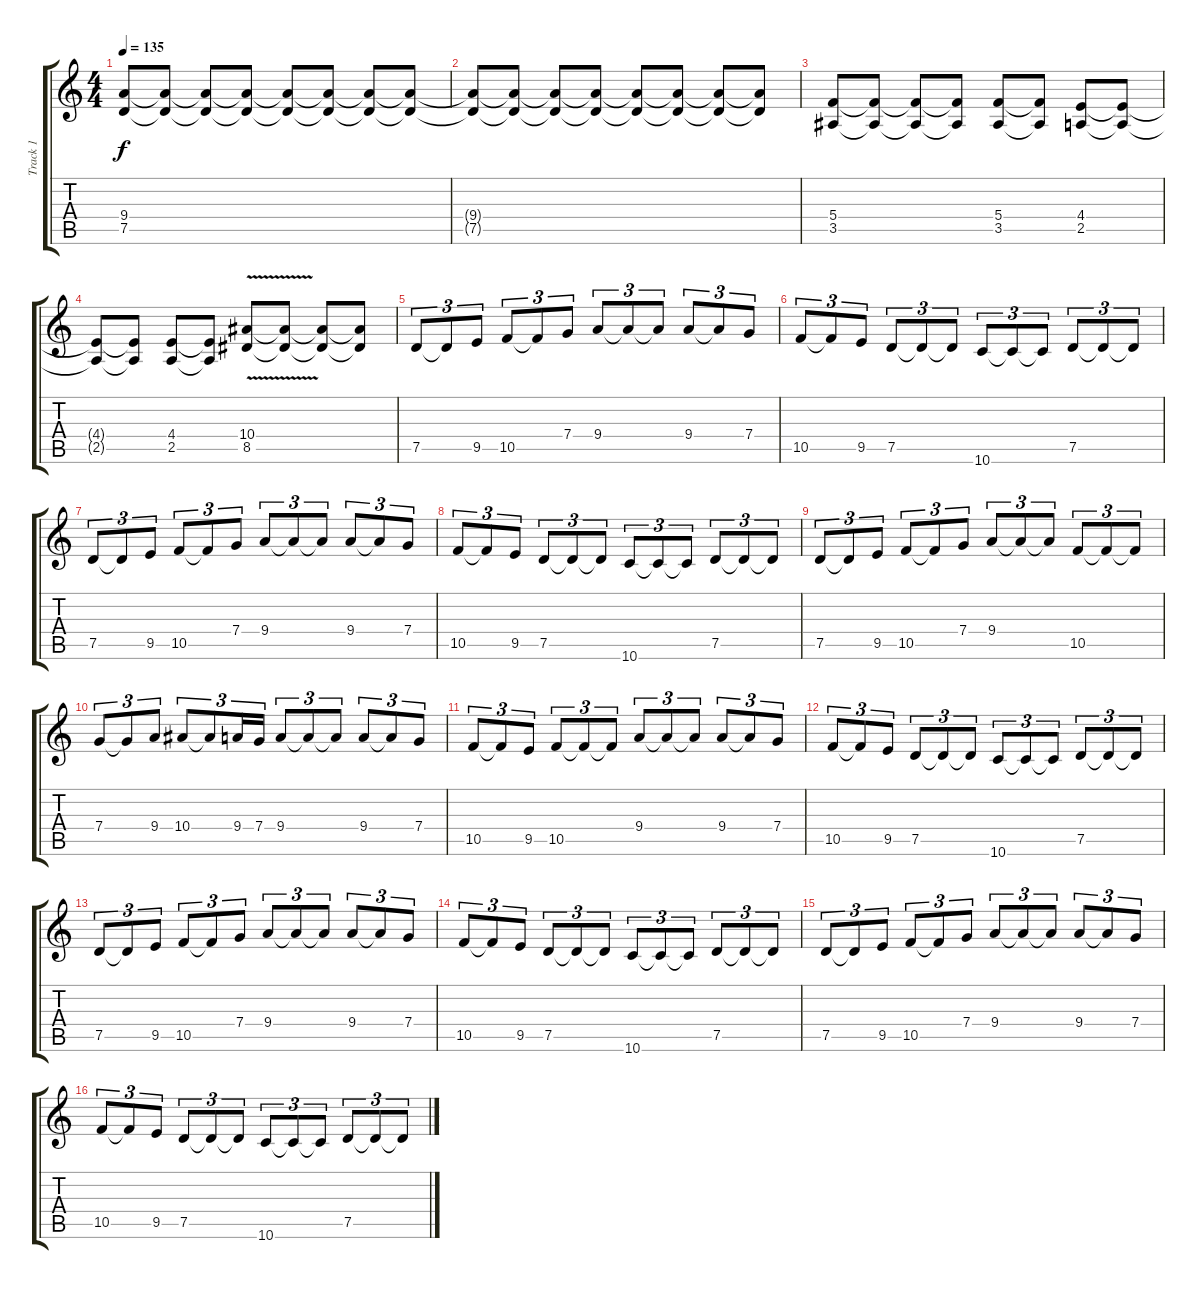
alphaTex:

\track ("Track 1" "Track 1") {instrument distortionguitar}
\staff {score tabs}
\tuning (D4 A3 F3 C3 G2 D2) {hide}
\ts (4 4)
\tempo 135
\clef g2
\ks c
(9.4 7.5).8{dy f} (9.4{t} 7.5{t}).8 (9.4{t} 7.5{t}).8 (9.4{t} 7.5{t}).8 (9.4{t} 7.5{t}).8 (9.4{t} 7.5{t}).8 (9.4{t} 7.5{t}).8 (9.4{t} 7.5{t}).8 |
(9.4{t} 7.5{t}).8 (9.4{t} 7.5{t}).8 (9.4{t} 7.5{t}).8 (9.4{t} 7.5{t}).8 (9.4{t} 7.5{t}).8 (9.4{t} 7.5{t}).8 (9.4{t} 7.5{t}).8 (9.4{t} 7.5{t}).8 |
(5.4 3.5).8 (5.4{t} 3.5{t}).8 (5.4{t} 3.5{t}).8 (5.4{t} 3.5{t}).8 (5.4 3.5).8 (5.4{t} 3.5{t}).8 (4.4 2.5).8 (4.4{t} 2.5{t}).8 |
(4.4{t} 2.5{t}).8 (4.4{t} 2.5{t}).8 (4.4 2.5).8 (4.4{t} 2.5{t}).8 (10.4{v} 8.5{v}).8 (10.4{t} 8.5{t}).8 (10.4{t} 8.5{t}).8 (10.4{t} 8.5{t}).8 |
7.5.8{tu (3 2)} 7.5{t}.8{tu (3 2)} 9.5.8{tu (3 2)} 10.5.8{tu (3 2)} 10.5{t}.8{tu (3 2)} 7.4.8{tu (3 2)} 9.4.8{tu (3 2)} 9.4{t}.8{tu (3 2)} 9.4{t}.8{tu (3 2)} 9.4.8{tu (3 2)} 9.4{t}.8{tu (3 2)} 7.4.8{tu (3 2)} |
10.5.8{tu (3 2)} 10.5{t}.8{tu (3 2)} 9.5.8{tu (3 2)} 7.5.8{tu (3 2)} 7.5{t}.8{tu (3 2)} 7.5{t}.8{tu (3 2)} 10.6.8{tu (3 2)} 10.6{t}.8{tu (3 2)} 10.6{t}.8{tu (3 2)} 7.5.8{tu (3 2)} 7.5{t}.8{tu (3 2)} 7.5{t}.8{tu (3 2)} |
7.5.8{tu (3 2)} 7.5{t}.8{tu (3 2)} 9.5.8{tu (3 2)} 10.5.8{tu (3 2)} 10.5{t}.8{tu (3 2)} 7.4.8{tu (3 2)} 9.4.8{tu (3 2)} 9.4{t}.8{tu (3 2)} 9.4{t}.8{tu (3 2)} 9.4.8{tu (3 2)} 9.4{t}.8{tu (3 2)} 7.4.8{tu (3 2)} |
10.5.8{tu (3 2)} 10.5{t}.8{tu (3 2)} 9.5.8{tu (3 2)} 7.5.8{tu (3 2)} 7.5{t}.8{tu (3 2)} 7.5{t}.8{tu (3 2)} 10.6.8{tu (3 2)} 10.6{t}.8{tu (3 2)} 10.6{t}.8{tu (3 2)} 7.5.8{tu (3 2)} 7.5{t}.8{tu (3 2)} 7.5{t}.8{tu (3 2)} |
7.5.8{tu (3 2)} 7.5{t}.8{tu (3 2)} 9.5.8{tu (3 2)} 10.5.8{tu (3 2)} 10.5{t}.8{tu (3 2)} 7.4.8{tu (3 2)} 9.4.8{tu (3 2)} 9.4{t}.8{tu (3 2)} 9.4{t}.8{tu (3 2)} 10.5.8{tu (3 2)} 10.5{t}.8{tu (3 2)} 10.5{t}.8{tu (3 2)} |
7.4.8{tu (3 2)} 7.4{t}.8{tu (3 2)} 9.4.8{tu (3 2)} 10.4.8{tu (3 2)} 10.4{t}.8{tu (3 2)} 9.4.16{tu (3 2)} 7.4.16{tu (3 2)} 9.4.8{tu (3 2)} 9.4{t}.8{tu (3 2)} 9.4{t}.8{tu (3 2)} 9.4.8{tu (3 2)} 9.4{t}.8{tu (3 2)} 7.4.8{tu (3 2)} |
10.5.8{tu (3 2)} 10.5{t}.8{tu (3 2)} 9.5.8{tu (3 2)} 10.5.8{tu (3 2)} 10.5{t}.8{tu (3 2)} 10.5{t}.8{tu (3 2)} 9.4.8{tu (3 2)} 9.4{t}.8{tu (3 2)} 9.4{t}.8{tu (3 2)} 9.4.8{tu (3 2)} 9.4{t}.8{tu (3 2)} 7.4.8{tu (3 2)} |
10.5.8{tu (3 2)} 10.5{t}.8{tu (3 2)} 9.5.8{tu (3 2)} 7.5.8{tu (3 2)} 7.5{t}.8{tu (3 2)} 7.5{t}.8{tu (3 2)} 10.6.8{tu (3 2)} 10.6{t}.8{tu (3 2)} 10.6{t}.8{tu (3 2)} 7.5.8{tu (3 2)} 7.5{t}.8{tu (3 2)} 7.5{t}.8{tu (3 2)} |
7.5.8{tu (3 2)} 7.5{t}.8{tu (3 2)} 9.5.8{tu (3 2)} 10.5.8{tu (3 2)} 10.5{t}.8{tu (3 2)} 7.4.8{tu (3 2)} 9.4.8{tu (3 2)} 9.4{t}.8{tu (3 2)} 9.4{t}.8{tu (3 2)} 9.4.8{tu (3 2)} 9.4{t}.8{tu (3 2)} 7.4.8{tu (3 2)} |
10.5.8{tu (3 2)} 10.5{t}.8{tu (3 2)} 9.5.8{tu (3 2)} 7.5.8{tu (3 2)} 7.5{t}.8{tu (3 2)} 7.5{t}.8{tu (3 2)} 10.6.8{tu (3 2)} 10.6{t}.8{tu (3 2)} 10.6{t}.8{tu (3 2)} 7.5.8{tu (3 2)} 7.5{t}.8{tu (3 2)} 7.5{t}.8{tu (3 2)} |
7.5.8{tu (3 2)} 7.5{t}.8{tu (3 2)} 9.5.8{tu (3 2)} 10.5.8{tu (3 2)} 10.5{t}.8{tu (3 2)} 7.4.8{tu (3 2)} 9.4.8{tu (3 2)} 9.4{t}.8{tu (3 2)} 9.4{t}.8{tu (3 2)} 9.4.8{tu (3 2)} 9.4{t}.8{tu (3 2)} 7.4.8{tu (3 2)} |
10.5.8{tu (3 2)} 10.5{t}.8{tu (3 2)} 9.5.8{tu (3 2)} 7.5.8{tu (3 2)} 7.5{t}.8{tu (3 2)} 7.5{t}.8{tu (3 2)} 10.6.8{tu (3 2)} 10.6{t}.8{tu (3 2)} 10.6{t}.8{tu (3 2)} 7.5.8{tu (3 2)} 7.5{t}.8{tu (3 2)} 7.5{t}.8{tu (3 2)}
